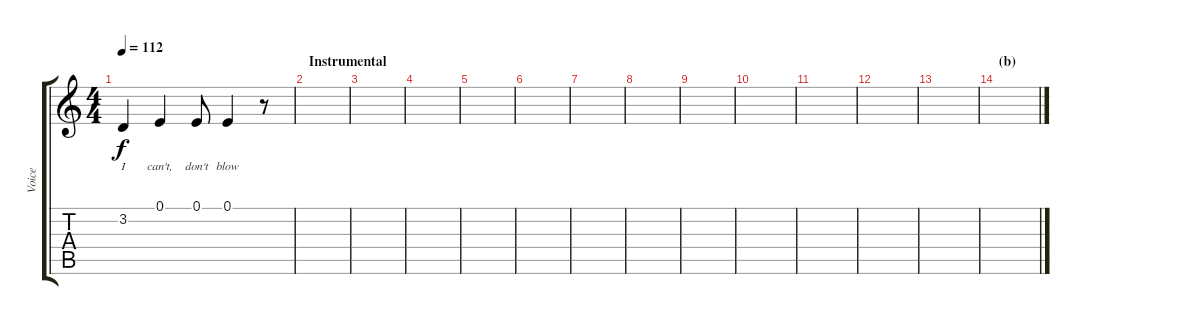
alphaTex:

\track ("Voice" "Voice") {instrument altosax}
\staff {score tabs}
\tuning (E4 B3 G3 D3 A2 E2) {hide}
\ts (4 4)
\tempo 112
\clef g2
\ks c
3.2.4{lyrics (0 "I") lyrics (1 "") lyrics (2 "") lyrics (3 "") lyrics (4 "") dy f} 0.1.4{lyrics (0 "can't,") lyrics (1 "") lyrics (2 "") lyrics (3 "") lyrics (4 "")} 0.1.8{lyrics (0 "don't") lyrics (1 "") lyrics (2 "") lyrics (3 "") lyrics (4 "")} 0.1.4{lyrics (0 "blow") lyrics (1 "") lyrics (2 "") lyrics (3 "") lyrics (4 "")} r.8 |
\section ("" "Instrumental")
|
|
|
|
|
|
|
|
|
|
|
|
\section ("" "(b)")
